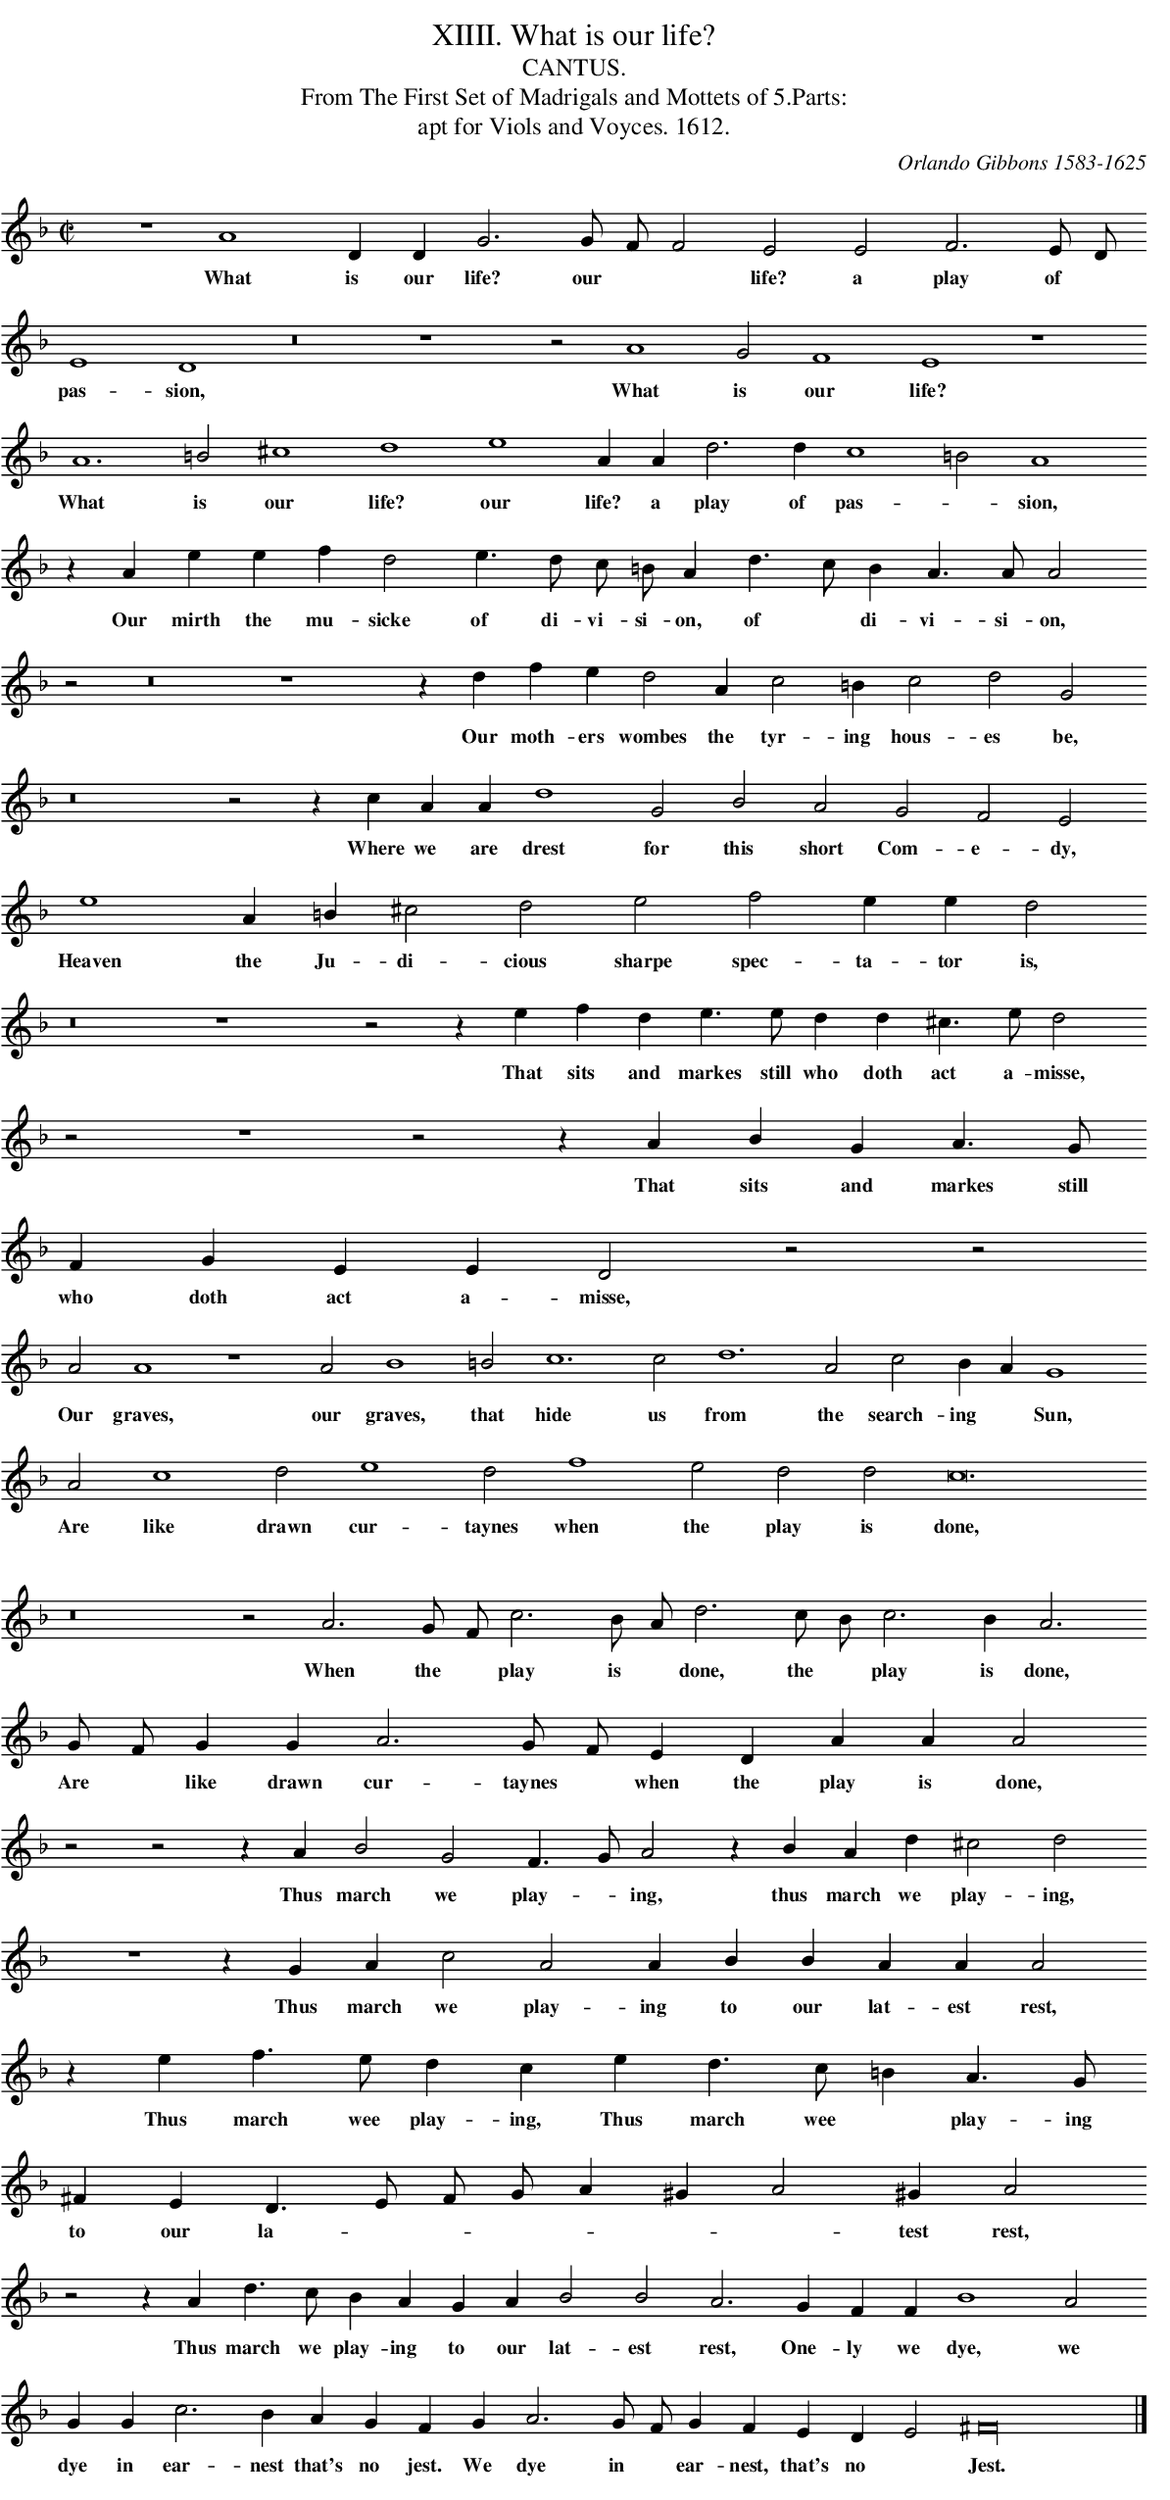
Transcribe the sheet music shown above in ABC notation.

X:1
T:XIIII. What is our life?
T:CANTUS.
T:From The First Set of Madrigals and Mottets of 5.Parts:
T:apt for Viols and Voyces. 1612.
C:Orlando Gibbons 1583-1625
M:C|
L:1/4
K:D min
z4 A4 DD G3 G/ F/ F2 E2 E2 F3 E/ D/
w:What is our life? our * * life? a play of *
E4 D4 z8 z4 z2 A4 G2 F4 E4 z4
w:pas- sion, What is our life?
A6 =B2 ^c4 d4 e4 A A d3 d c4 =B2 A4
w:What is our life? our life? a play of pas- * sion,
zA e e f d2 e> d c/ =B/ A d> c B A> A A2
w:Our mirth the mu- sicke of di- vi- si- on, of * di- vi- si- on,
z2 z8 z4 z d f e d2 A c2 =B c2 d2 G2
w:Our moth- ers wombes the tyr- ing hous- es be,
z8 z2 z c A A d4 G2 B2 A2 G2 F2 E2
w:Where we are drest for this short Com- e- dy,
e4 A =B ^c2 d2 e2 f2 e e d2
w:Heaven the Ju- di- cious sharpe spec- ta- tor is,
z8 z4 z2 z e f d e> e d d ^c> e d2
w:That sits and markes still who doth act a- misse,
z2 z4 z2 z A B G A> G
w:That sits and markes still
F G E E D2 z2 z2
w:who doth act a- misse,
A2 A4 z4 A2 B4 =B2 c6 c2 d6 A2 c2 B A G4
w:Our graves, our graves, that hide us from the search- ing * Sun,
A2 c4 d2 e4 d2 f4 e2 d2 d2 c12
w:Are like drawn cur- taynes when the play is done,
z8 z2 A3 G/ F/ c3 B/ A/ d3 c/ B/ c3 B A3
w:When the * play is * done, the * play is done,
G/ F/ G G A3 G/ F/ E D A A A2
w:Are * like drawn cur- taynes * when the play is done,
z2 z2 z A B2 G2 F> G A2 z B A d ^c2 d2
w:Thus march we play- * ing, thus march we play- ing,
z4 z G A c2 A2 A B B A A A2
w:Thus march we play- ing to our lat- est rest,
z e f> e d c e d> c =B A> G
w:Thus march wee play- ing, Thus march wee * play- ing
^F E D> E F/ G/ A ^G A2 ^G A2
w:to our la- * * * * * * test rest,
z2 z A d> c B A G A B2 B2 A3 G F F B4 A2
w:Thus march we play- ing to our lat- est rest, One- ly we dye, we
G G c3 B A G F G A3 G/ F/ G F E D E2 ^F16|]
w:dye in ear- nest that's no jest. We dye in * ear- nest, that's no * Jest.
